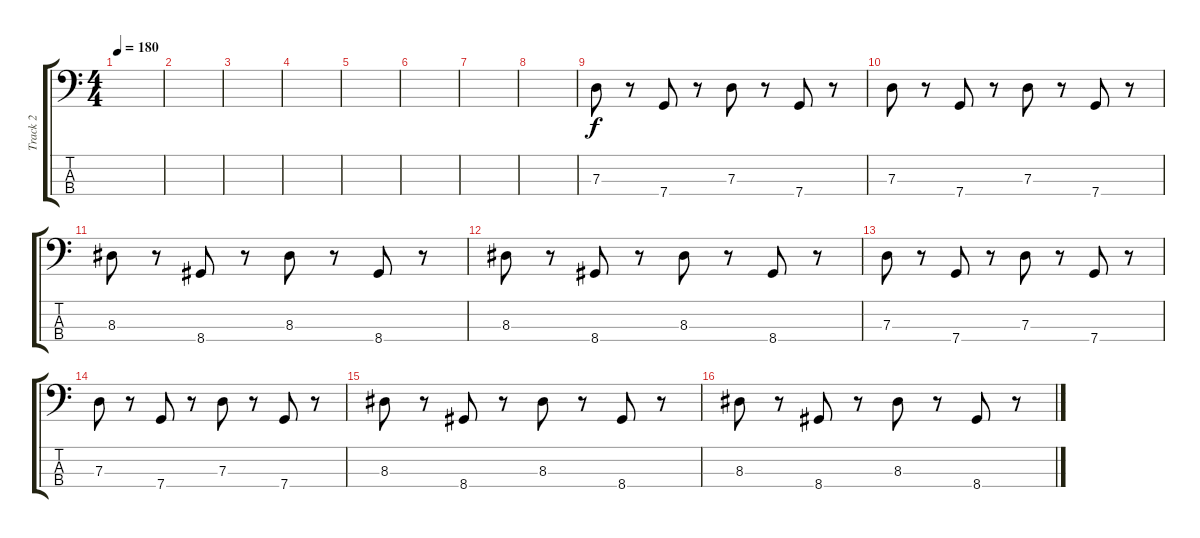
\track ("Track 2" "Track 2") {instrument electricbassfinger}
\staff {score tabs}
\tuning (F2 C2 G1 C1) {hide}
\ts (4 4)
\tempo 180
\clef f4
\ks c
|
|
|
|
|
|
|
|
7.3.8 r.8 7.4.8 r.8 7.3.8 r.8 7.4.8 r.8 |
7.3.8 r.8 7.4.8 r.8 7.3.8 r.8 7.4.8 r.8 |
8.3.8 r.8 8.4.8 r.8 8.3.8 r.8 8.4.8 r.8 |
8.3.8 r.8 8.4.8 r.8 8.3.8 r.8 8.4.8 r.8 |
7.3.8 r.8 7.4.8 r.8 7.3.8 r.8 7.4.8 r.8 |
7.3.8 r.8 7.4.8 r.8 7.3.8 r.8 7.4.8 r.8 |
8.3.8 r.8 8.4.8 r.8 8.3.8 r.8 8.4.8 r.8 |
8.3.8 r.8 8.4.8 r.8 8.3.8 r.8 8.4.8 r.8
